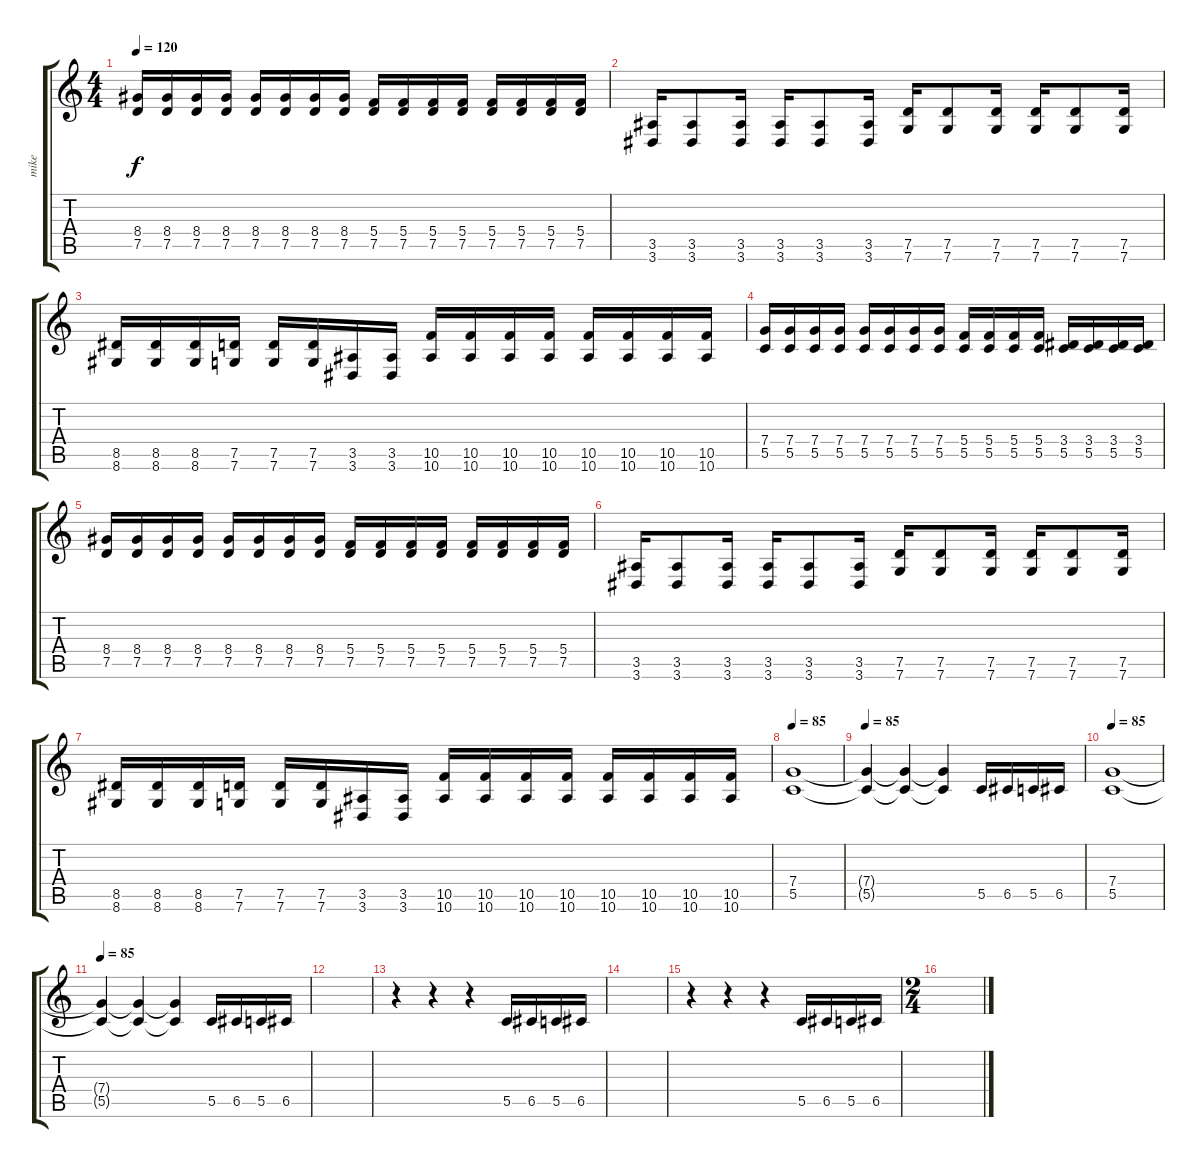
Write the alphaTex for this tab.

\track ("mike" "mike") {instrument distortionguitar}
\staff {score tabs}
\tuning (D4 A3 F3 C3 G2 C2) {hide}
\ts (4 4)
\tempo 120
\clef g2
\ks c
(8.4 7.5).16{dy f} (8.4 7.5).16 (8.4 7.5).16 (8.4 7.5).16 (8.4 7.5).16 (8.4 7.5).16 (8.4 7.5).16 (8.4 7.5).16 (5.4 7.5).16 (5.4 7.5).16 (5.4 7.5).16 (5.4 7.5).16 (5.4 7.5).16 (5.4 7.5).16 (5.4 7.5).16 (5.4 7.5).16 |
(3.5 3.6).16 (3.5 3.6).8 (3.5 3.6).16 (3.5 3.6).16 (3.5 3.6).8 (3.5 3.6).16 (7.5 7.6).16 (7.5 7.6).8 (7.5 7.6).16 (7.5 7.6).16 (7.5 7.6).8 (7.5 7.6).16 |
(8.5 8.6).16 (8.5 8.6).16 (8.5 8.6).16 (7.5 7.6).16 (7.5 7.6).16 (7.5 7.6).16 (3.5 3.6).16 (3.5 3.6).16 (10.5 10.6).16 (10.5 10.6).16 (10.5 10.6).16 (10.5 10.6).16 (10.5 10.6).16 (10.5 10.6).16 (10.5 10.6).16 (10.5 10.6).16 |
(7.4 5.5).16 (7.4 5.5).16 (7.4 5.5).16 (7.4 5.5).16 (7.4 5.5).16 (7.4 5.5).16 (7.4 5.5).16 (7.4 5.5).16 (5.4 5.5).16 (5.4 5.5).16 (5.4 5.5).16 (5.4 5.5).16 (3.4 5.5).16 (3.4 5.5).16 (3.4 5.5).16 (3.4 5.5).16 |
(8.4 7.5).16 (8.4 7.5).16 (8.4 7.5).16 (8.4 7.5).16 (8.4 7.5).16 (8.4 7.5).16 (8.4 7.5).16 (8.4 7.5).16 (5.4 7.5).16 (5.4 7.5).16 (5.4 7.5).16 (5.4 7.5).16 (5.4 7.5).16 (5.4 7.5).16 (5.4 7.5).16 (5.4 7.5).16 |
(3.5 3.6).16 (3.5 3.6).8 (3.5 3.6).16 (3.5 3.6).16 (3.5 3.6).8 (3.5 3.6).16 (7.5 7.6).16 (7.5 7.6).8 (7.5 7.6).16 (7.5 7.6).16 (7.5 7.6).8 (7.5 7.6).16 |
(8.5 8.6).16 (8.5 8.6).16 (8.5 8.6).16 (7.5 7.6).16 (7.5 7.6).16 (7.5 7.6).16 (3.5 3.6).16 (3.5 3.6).16 (10.5 10.6).16 (10.5 10.6).16 (10.5 10.6).16 (10.5 10.6).16 (10.5 10.6).16 (10.5 10.6).16 (10.5 10.6).16 (10.5 10.6).16 |
\tempo 85
(7.4 5.5).1 |
\tempo 85
(7.4{t} 5.5{t}).4 (7.4{t} 5.5{t}).4 (7.4{t} 5.5{t}).4 5.5.16 6.5.16 5.5.16 6.5.16 |
\tempo 85
(7.4 5.5).1 |
\tempo 85
(7.4{t} 5.5{t}).4 (7.4{t} 5.5{t}).4 (7.4{t} 5.5{t}).4 5.5.16 6.5.16 5.5.16 6.5.16 |
|
r.4 r.4 r.4 5.5.16 6.5.16 5.5.16 6.5.16 |
|
r.4 r.4 r.4 5.5.16 6.5.16 5.5.16 6.5.16 |
\ts (2 4)
